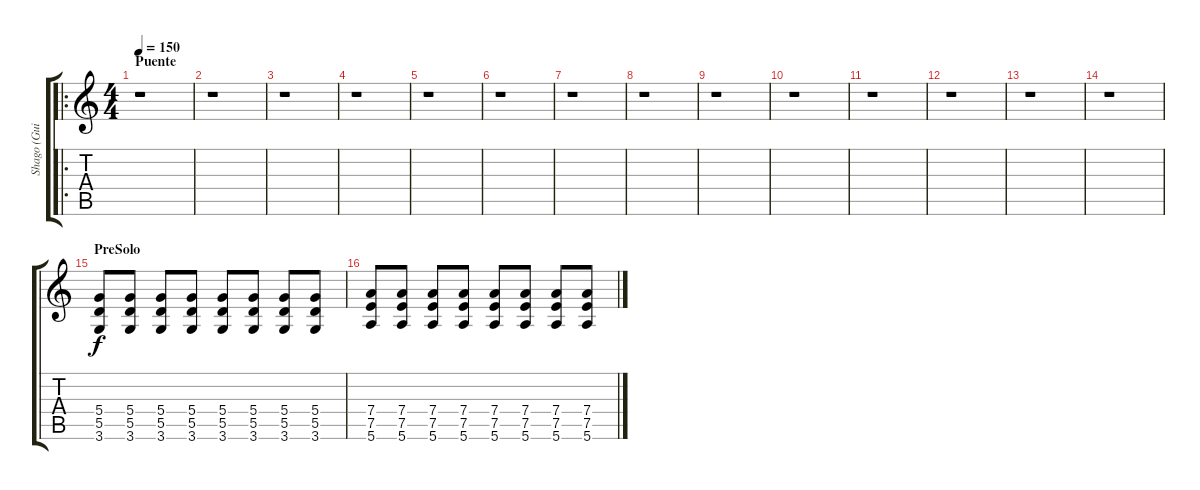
\track ("Shago (Guitar 2)" "Shago (Gui") {instrument distortionguitar}
\staff {score tabs}
\tuning (E4 B3 G3 D3 A2 E2) {hide}
\ro
\ts (4 4)
\section ("" "Puente")
\tempo 150
\clef g2
\ks c
r.1{dy f} |
r.1 |
r.1 |
r.1 |
r.1 |
r.1 |
r.1 |
r.1 |
r.1 |
r.1 |
r.1 |
r.1 |
r.1 |
r.1 |
\section ("" "PreSolo")
(5.4 5.5 3.6).8 (5.4 5.5 3.6).8 (5.4 5.5 3.6).8 (5.4 5.5 3.6).8 (5.4 5.5 3.6).8 (5.4 5.5 3.6).8 (5.4 5.5 3.6).8 (5.4 5.5 3.6).8 |
(7.4 7.5 5.6).8 (7.4 7.5 5.6).8 (7.4 7.5 5.6).8 (7.4 7.5 5.6).8 (7.4 7.5 5.6).8 (7.4 7.5 5.6).8 (7.4 7.5 5.6).8 (7.4 7.5 5.6).8
